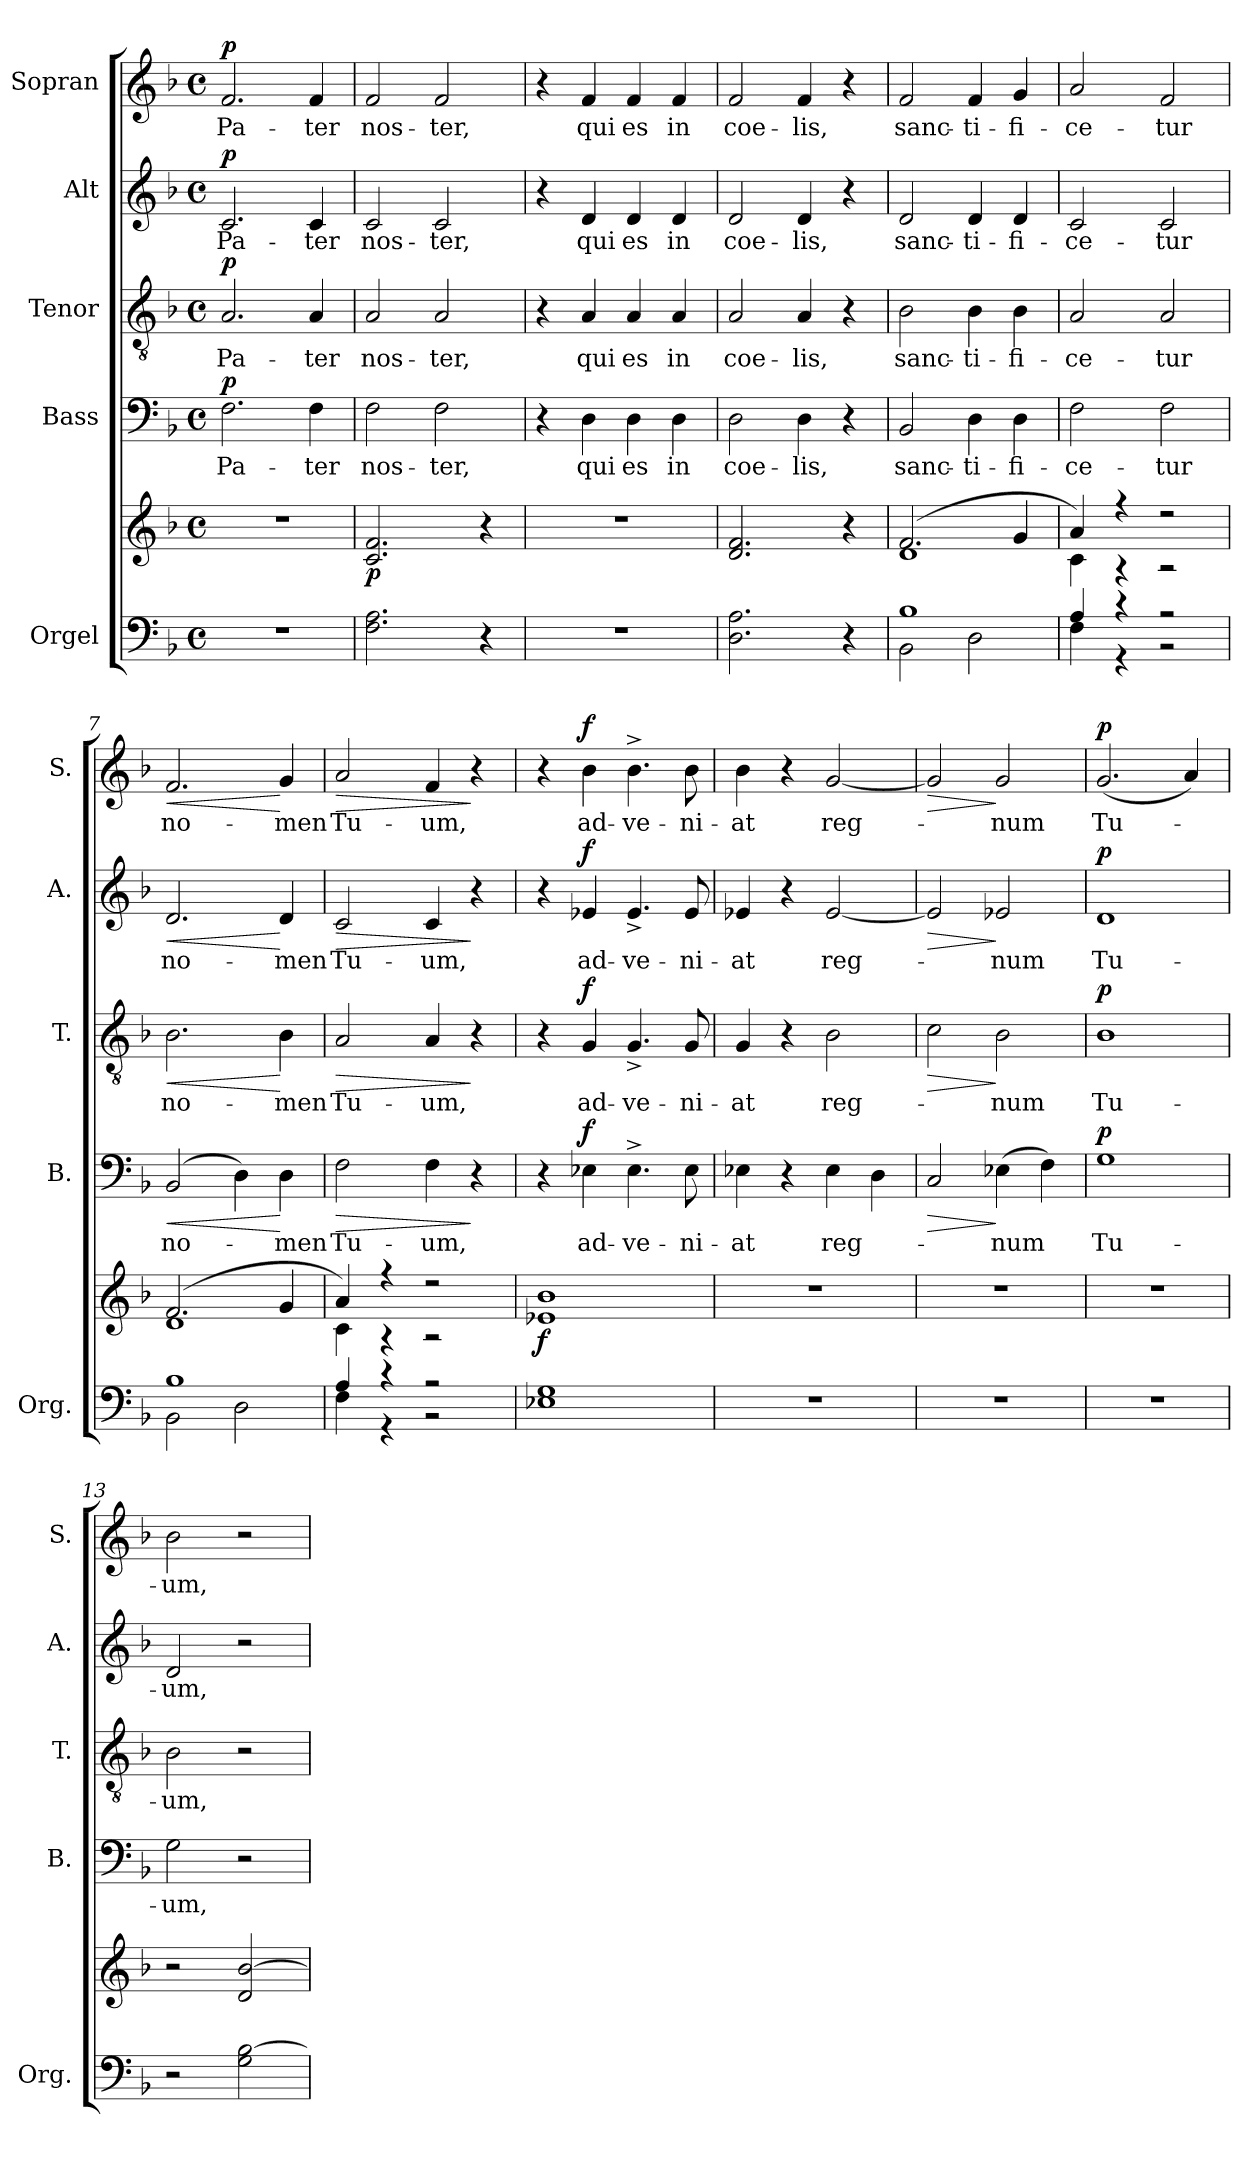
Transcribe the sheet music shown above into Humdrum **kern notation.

**kern	**kern	**dynam	**kern	**text	**dynam	**kern	**text	**dynam	**kern	**text	**dynam	**kern	**text	**dynam
*part5	*part5	*part5	*part4	*part4	*part4	*part3	*part3	*part3	*part2	*part2	*part2	*part1	*part1	*part1
*staff6	*staff5	*staff5/6	*staff4	*staff4	*staff4	*staff3	*staff3	*staff3	*staff2	*staff2	*staff2	*staff1	*staff1	*staff1
*I"Orgel	*	*	*I"Bass	*	*	*I"Tenor	*	*	*I"Alt	*	*	*I"Sopran	*	*
*I'Org.	*	*	*I'B.	*	*	*I'T.	*	*	*I'A.	*	*	*I'S.	*	*
*clefF4	*clefG2	*	*clefF4	*	*	*clefGv2	*	*	*clefG2	*	*	*clefG2	*	*
*k[b-]	*k[b-]	*	*k[b-]	*	*	*k[b-]	*	*	*k[b-]	*	*	*k[b-]	*	*
*F:	*F:	*	*F:	*	*	*F:	*	*	*F:	*	*	*F:	*	*
*M4/4	*M4/4	*	*M4/4	*	*	*M4/4	*	*	*M4/4	*	*	*M4/4	*	*
*met(c)	*met(c)	*	*met(c)	*	*	*met(c)	*	*	*met(c)	*	*	*met(c)	*	*
=1	=1	=1	=1	=1	=1	=1	=1	=1	=1	=1	=1	=1	=1	=1
!	!	!	!	!LO:LY:b	!LO:DY:a	!	!LO:LY:b	!LO:DY:a	!	!LO:LY:b	!LO:DY:a	!	!LO:LY:b	!LO:DY:a
1r	1r	.	2.F\	Pa-	p	2.A/	Pa-	p	2.c/	Pa-	p	2.f/	Pa-	p
!	!	!	!	!LO:LY:b	!	!	!LO:LY:b	!	!	!LO:LY:b	!	!	!LO:LY:b	!
.	.	.	4F\	-ter	.	4A/	-ter	.	4c/	-ter	.	4f/	-ter	.
=2	=2	=2	=2	=2	=2	=2	=2	=2	=2	=2	=2	=2	=2	=2
!	!	!LO:DY:b	!	!LO:LY:b	!	!	!LO:LY:b	!	!	!LO:LY:b	!	!	!LO:LY:b	!
2.F\ 2.A\	2.c/ 2.f/	p	2F\	nos-	.	2A/	nos-	.	2c/	nos-	.	2f/	nos-	.
!	!	!	!	!LO:LY:b	!	!	!LO:LY:b	!	!	!LO:LY:b	!	!	!LO:LY:b	!
.	.	.	2F\	-ter,	.	2A/	-ter,	.	2c/	-ter,	.	2f/	-ter,	.
4r	4r	.	.	.	.	.	.	.	.	.	.	.	.	.
=3	=3	=3	=3	=3	=3	=3	=3	=3	=3	=3	=3	=3	=3	=3
1r	1r	.	4r	.	.	4r	.	.	4r	.	.	4r	.	.
!	!	!	!	!LO:LY:b	!	!	!LO:LY:b	!	!	!LO:LY:b	!	!	!LO:LY:b	!
.	.	.	4D\	qui	.	4A/	qui	.	4d/	qui	.	4f/	qui	.
!	!	!	!	!LO:LY:b	!	!	!LO:LY:b	!	!	!LO:LY:b	!	!	!LO:LY:b	!
.	.	.	4D\	es	.	4A/	es	.	4d/	es	.	4f/	es	.
!	!	!	!	!LO:LY:b	!	!	!LO:LY:b	!	!	!LO:LY:b	!	!	!LO:LY:b	!
.	.	.	4D\	in	.	4A/	in	.	4d/	in	.	4f/	in	.
=4	=4	=4	=4	=4	=4	=4	=4	=4	=4	=4	=4	=4	=4	=4
!	!	!	!	!LO:LY:b	!	!	!LO:LY:b	!	!	!LO:LY:b	!	!	!LO:LY:b	!
2.D\ 2.A\	2.d/ 2.f/	.	2D\	coe-	.	2A/	coe-	.	2d/	coe-	.	2f/	coe-	.
!	!	!	!	!LO:LY:b	!	!	!LO:LY:b	!	!	!LO:LY:b	!	!	!LO:LY:b	!
.	.	.	4D\	-lis,	.	4A/	-lis,	.	4d/	-lis,	.	4f/	-lis,	.
4r	4r	.	4r	.	.	4r	.	.	4r	.	.	4r	.	.
=5	=5	=5	=5	=5	=5	=5	=5	=5	=5	=5	=5	=5	=5	=5
*^	*^	*	*	*	*	*	*	*	*	*	*	*	*	*
!	!	!	!	!	!	!LO:LY:b	!	!	!LO:LY:b	!	!	!LO:LY:b	!	!	!LO:LY:b	!
1B-	2BB-\	(2.f/	1d	.	2BB-/	sanc-	.	2B-\	sanc-	.	2d/	sanc-	.	2f/	sanc-	.
!	!	!	!	!	!	!LO:LY:b	!	!	!LO:LY:b	!	!	!LO:LY:b	!	!	!LO:LY:b	!
.	2D\	.	.	.	4D\	-ti-	.	4B-\	-ti-	.	4d/	-ti-	.	4f/	-ti-	.
!	!	!	!	!	!	!LO:LY:b	!	!	!LO:LY:b	!	!	!LO:LY:b	!	!	!LO:LY:b	!
.	.	4g/	.	.	4D\	-fi-	.	4B-\	-fi-	.	4d/	-fi-	.	4g/	-fi-	.
=6	=6	=6	=6	=6	=6	=6	=6	=6	=6	=6	=6	=6	=6	=6	=6	=6
!	!	!	!	!	!	!LO:LY:b	!	!	!LO:LY:b	!	!	!LO:LY:b	!	!	!LO:LY:b	!
4A/	4F\	4a/)	4c\	.	2F\	-ce-	.	2A/	-ce-	.	2c/	-ce-	.	2a/	-ce-	.
4r	4r	4r	4r	.	.	.	.	.	.	.	.	.	.	.	.	.
!	!	!	!	!	!	!LO:LY:b	!	!	!LO:LY:b	!	!	!LO:LY:b	!	!	!LO:LY:b	!
2r	2r	2r	2r	.	2F\	-tur	.	2A/	-tur	.	2c/	-tur	.	2f/	-tur	.
!!LO:LB:g=z
=7	=7	=7	=7	=7	=7	=7	=7	=7	=7	=7	=7	=7	=7	=7	=7	=7
!	!	!	!	!	!	!LO:LY:b	!LO:HP:b	!	!LO:LY:b	!LO:HP:b	!	!LO:LY:b	!LO:HP:b	!	!LO:LY:b	!LO:HP:b
1B-	2BB-\	(2.f/	1d	.	(2BB-/	no-	<	2.B-\	no-	<	2.d/	no-	<	2.f/	no-	<
.	2D\	.	.	.	4D\)	.	.	.	.	.	.	.	.	.	.	.
!	!	!	!	!	!	!LO:LY:b	!	!	!LO:LY:b	!	!	!LO:LY:b	!	!	!LO:LY:b	!
.	.	4g/	.	.	4D\	-men	[	4B-\	-men	[	4d/	-men	[	4g/	-men	[
=8	=8	=8	=8	=8	=8	=8	=8	=8	=8	=8	=8	=8	=8	=8	=8	=8
!	!	!	!	!	!	!LO:LY:b	!LO:HP:b	!	!LO:LY:b	!LO:HP:b	!	!LO:LY:b	!LO:HP:b	!	!LO:LY:b	!LO:HP:b
4A/	4F\	4a/)	4c\	.	2F\	Tu-	>	2A/	Tu-	>	2c/	Tu-	>	2a/	Tu-	>
4r	4r	4r	4r	.	.	.	.	.	.	.	.	.	.	.	.	.
!	!	!	!	!	!	!LO:LY:b	!	!	!LO:LY:b	!	!	!LO:LY:b	!	!	!LO:LY:b	!
2r	2r	2r	2r	.	4F\	-um,	.	4A/	-um,	.	4c/	-um,	.	4f/	-um,	.
.	.	.	.	.	4r	.	]	4r	.	]	4r	.	]	4r	.	]
*v	*v	*	*	*	*	*	*	*	*	*	*	*	*	*	*	*
*	*v	*v	*	*	*	*	*	*	*	*	*	*	*	*	*
=9	=9	=9	=9	=9	=9	=9	=9	=9	=9	=9	=9	=9	=9	=9
!	!	!LO:DY:b	!	!	!	!	!	!	!	!	!	!	!	!
1E-X 1G	1e-X 1b-	f	4r	.	.	4r	.	.	4r	.	.	4r	.	.
!	!	!	!	!LO:LY:b	!LO:DY:a	!	!LO:LY:b	!LO:DY:a	!	!LO:LY:b	!LO:DY:a	!	!LO:LY:b	!LO:DY:a
.	.	.	4E-X\	ad-	f	4G/	ad-	f	4e-X/	ad-	f	4b-\	ad-	f
!	!	!	!	!LO:LY:b	!	!	!LO:LY:b	!	!	!LO:LY:b	!	!	!LO:LY:b	!
.	.	.	4.E-^>\	-ve-	.	4.G^</	-ve-	.	4.e-^</	-ve-	.	4.b-^>\	-ve-	.
!	!	!	!	!LO:LY:b	!	!	!LO:LY:b	!	!	!LO:LY:b	!	!	!LO:LY:b	!
.	.	.	8E-\	-ni-	.	8G/	-ni-	.	8e-/	-ni-	.	8b-\	-ni-	.
=10	=10	=10	=10	=10	=10	=10	=10	=10	=10	=10	=10	=10	=10	=10
!	!	!	!	!LO:LY:b	!	!	!LO:LY:b	!	!	!LO:LY:b	!	!	!LO:LY:b	!
1r	1r	.	4E-X\	-at	.	4G/	-at	.	4e-X/	-at	.	4b-\	-at	.
.	.	.	4r	.	.	4r	.	.	4r	.	.	4r	.	.
!	!	!	!	!LO:LY:b	!	!	!LO:LY:b	!	!	!LO:LY:b	!	!	!LO:LY:b	!
.	.	.	4E-\	reg-	.	2B-\	reg-	.	[2e-/	reg-	.	[2g/	reg-	.
.	.	.	4D\	.	.	.	.	.	.	.	.	.	.	.
=11	=11	=11	=11	=11	=11	=11	=11	=11	=11	=11	=11	=11	=11	=11
!	!	!	!	!	!LO:HP:b	!	!	!LO:HP:b	!	!	!LO:HP:b	!	!	!LO:HP:b
1r	1r	.	2C/	.	>	2c\	.	>	2e-/]	.	>	2g/]	.	>
!	!	!	!	!LO:LY:b	!	!	!LO:LY:b	!	!	!LO:LY:b	!	!	!LO:LY:b	!
.	.	.	(>4E-X\	-num	]	2B-\	-num	]	2e-X/	-num	]	2g/	-num	]
.	.	.	4F\)	.	.	.	.	.	.	.	.	.	.	.
=12	=12	=12	=12	=12	=12	=12	=12	=12	=12	=12	=12	=12	=12	=12
!	!	!	!	!LO:LY:b	!LO:DY:a	!	!LO:LY:b	!LO:DY:a	!	!LO:LY:b	!LO:DY:a	!	!LO:LY:b	!LO:DY:a
1r	1r	.	1G	Tu-	p	1B-	Tu-	p	1d	Tu-	p	(<2.g/	Tu-	p
.	.	.	.	.	.	.	.	.	.	.	.	4a/)	.	.
!!LO:PB:g=z
=13	=13	=13	=13	=13	=13	=13	=13	=13	=13	=13	=13	=13	=13	=13
!	!	!	!	!LO:LY:b	!	!	!LO:LY:b	!	!	!LO:LY:b	!	!	!LO:LY:b	!
2r	2r	.	2G\	-um,	.	2B-\	-um,	.	2d/	-um,	.	2b-\	-um,	.
2G\ [2B-\	2d/ [>2b-/	.	2r	.	.	2r	.	.	2r	.	.	2r	.	.
=	=	=	=	=	=	=	=	=	=	=	=	=	=	=
*-	*-	*-	*-	*-	*-	*-	*-	*-	*-	*-	*-	*-	*-	*-
